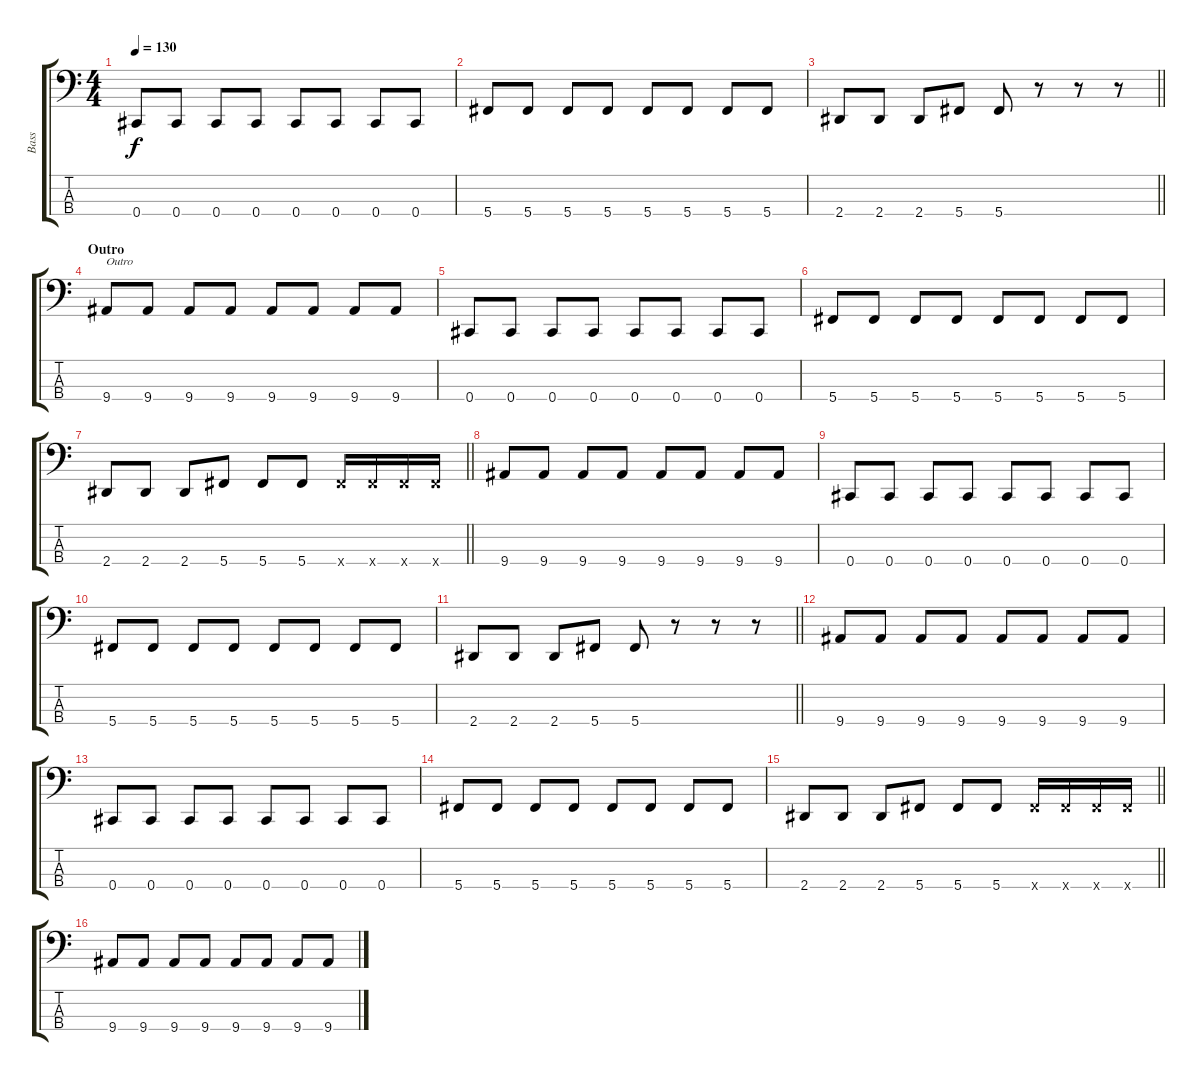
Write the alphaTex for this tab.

\track ("Bass" "Bass") {instrument electricbasspick}
\staff {score tabs}
\tuning (Gb2 Db2 Ab1 Db1) {hide}
\ts (4 4)
\tempo 130
\clef f4
\ks c
0.4.8{dy f} 0.4.8 0.4.8 0.4.8 0.4.8 0.4.8 0.4.8 0.4.8 |
5.4.8 5.4.8 5.4.8 5.4.8 5.4.8 5.4.8 5.4.8 5.4.8 |
\barLineRight lightlight
2.4.8 2.4.8 2.4.8 5.4.8 5.4.8 r.8 r.8 r.8 |
\section ("" "Outro")
9.4.8{txt "Outro"} 9.4.8 9.4.8 9.4.8 9.4.8 9.4.8 9.4.8 9.4.8 |
0.4.8 0.4.8 0.4.8 0.4.8 0.4.8 0.4.8 0.4.8 0.4.8 |
5.4.8 5.4.8 5.4.8 5.4.8 5.4.8 5.4.8 5.4.8 5.4.8 |
\barLineRight lightlight
2.4.8 2.4.8 2.4.8 5.4.8 5.4.8 5.4.8 5.4{x}.16 5.4{x}.16 5.4{x}.16 5.4{x}.16 |
9.4.8 9.4.8 9.4.8 9.4.8 9.4.8 9.4.8 9.4.8 9.4.8 |
0.4.8 0.4.8 0.4.8 0.4.8 0.4.8 0.4.8 0.4.8 0.4.8 |
5.4.8 5.4.8 5.4.8 5.4.8 5.4.8 5.4.8 5.4.8 5.4.8 |
\barLineRight lightlight
2.4.8 2.4.8 2.4.8 5.4.8 5.4.8 r.8 r.8 r.8 |
9.4.8 9.4.8 9.4.8 9.4.8 9.4.8 9.4.8 9.4.8 9.4.8 |
0.4.8 0.4.8 0.4.8 0.4.8 0.4.8 0.4.8 0.4.8 0.4.8 |
5.4.8 5.4.8 5.4.8 5.4.8 5.4.8 5.4.8 5.4.8 5.4.8 |
\barLineRight lightlight
2.4.8 2.4.8 2.4.8 5.4.8 5.4.8 5.4.8 5.4{x}.16 5.4{x}.16 5.4{x}.16 5.4{x}.16 |
9.4.8 9.4.8 9.4.8 9.4.8 9.4.8 9.4.8 9.4.8 9.4.8
